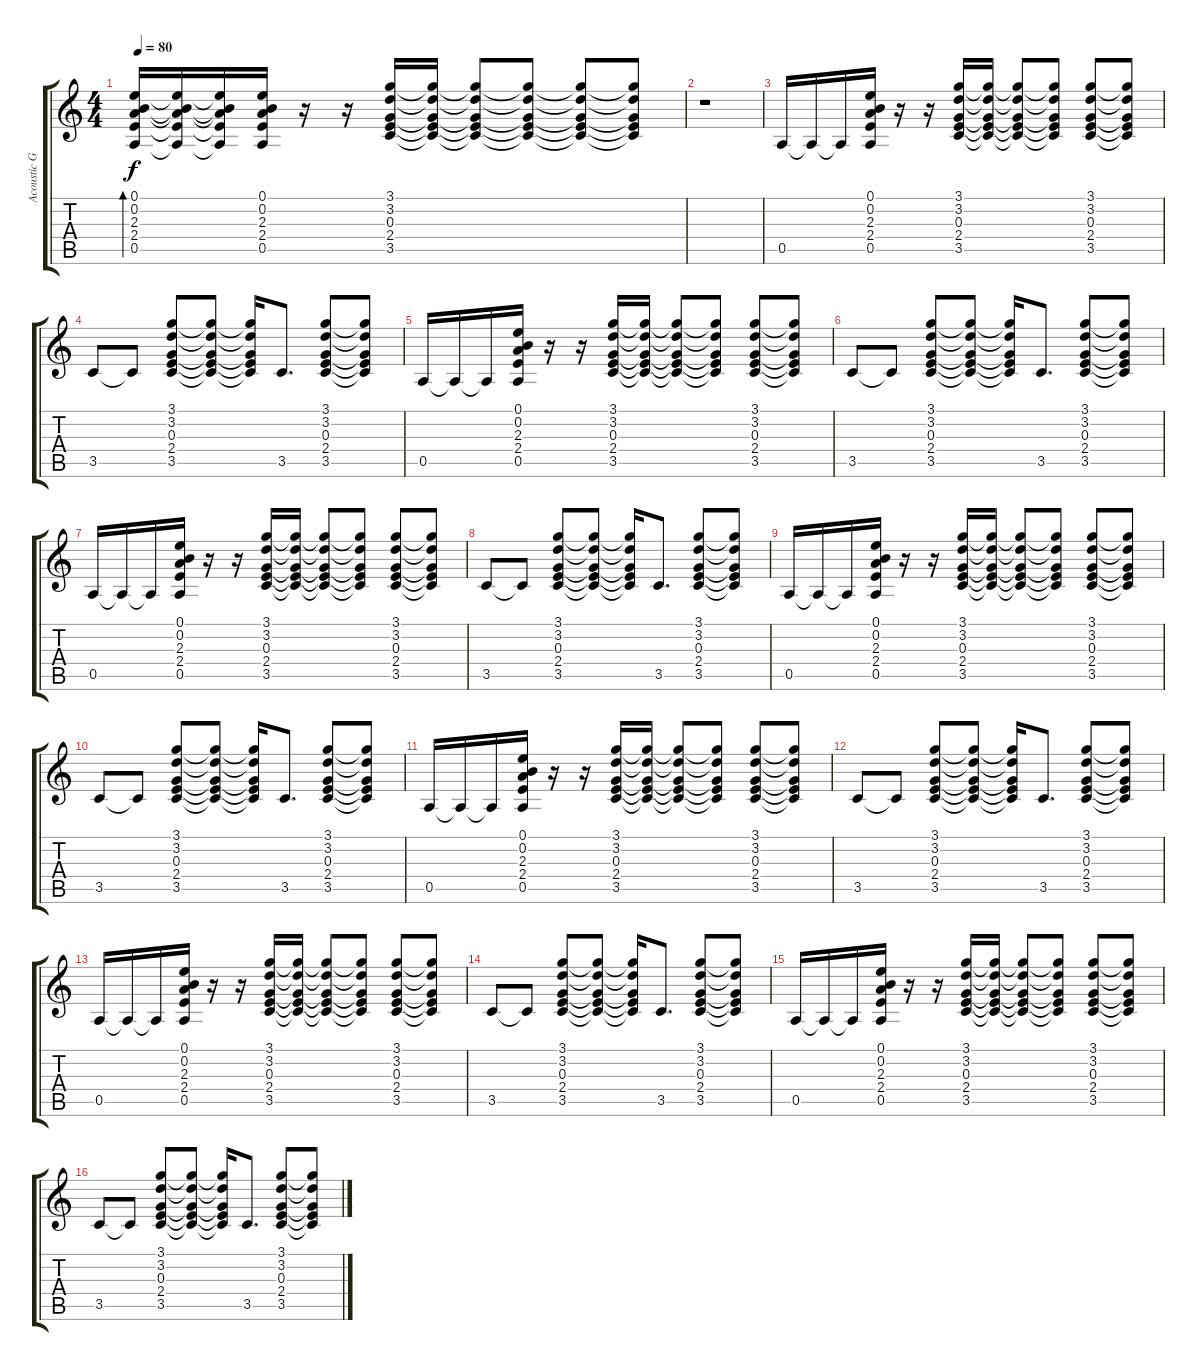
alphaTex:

\track ("Acoustic Guitar" "Acoustic G") {instrument acousticguitarsteel}
\staff {score tabs}
\tuning (E4 B3 G3 D3 A2 E2) {hide}
\ts (4 4)
\tempo 80
\clef g2
\ks c
(0.1 0.2 2.3 2.4 0.5).16{bd 120 dy f instrument acousticguitarsteel} (0.1{t} 0.2{t} 2.3{t} 2.4{t} 0.5{t}).16 (0.1{t} 0.2{t} 2.3{t} 2.4{t} 0.5{t}).16 (0.1 0.2 2.3 2.4 0.5).16 r.16 r.16 (3.1 3.2 0.3 2.4 3.5).16 (3.1{t} 3.2{t} 0.3{t} 2.4{t} 3.5{t}).16 (3.1{t} 3.2{t} 0.3{t} 2.4{t} 3.5{t}).8 (3.1{t} 3.2{t} 0.3{t} 2.4{t} 3.5{t}).8 (3.1{t} 3.2{t} 0.3{t} 2.4{t} 3.5{t}).8 (3.1{t} 3.2{t} 0.3{t} 2.4{t} 3.5{t}).8 |
r.1 |
0.5.16 0.5{t}.16 0.5{t}.16 (0.1 0.2 2.3 2.4 0.5).16 r.16 r.16 (3.1 3.2 0.3 2.4 3.5).16 (3.1{t} 3.2{t} 0.3{t} 2.4{t} 3.5{t}).16 (3.1{t} 3.2{t} 0.3{t} 2.4{t} 3.5{t}).8 (3.1{t} 3.2{t} 0.3{t} 2.4{t} 3.5{t}).8 (3.1 3.2 0.3 2.4 3.5).8 (3.1{t} 3.2{t} 0.3{t} 2.4{t} 3.5{t}).8 |
3.5.8 3.5{t}.8 (3.1 3.2 0.3 2.4 3.5).8 (3.1{t} 3.2{t} 0.3{t} 2.4{t} 3.5{t}).8 (3.1{t} 3.2{t} 0.3{t} 2.4{t} 3.5{t}).16 3.5.8{d} (3.1 3.2 0.3 2.4 3.5).8 (3.1{t} 3.2{t} 0.3{t} 2.4{t} 3.5{t}).8 |
0.5.16 0.5{t}.16 0.5{t}.16 (0.1 0.2 2.3 2.4 0.5).16 r.16 r.16 (3.1 3.2 0.3 2.4 3.5).16 (3.1{t} 3.2{t} 0.3{t} 2.4{t} 3.5{t}).16 (3.1{t} 3.2{t} 0.3{t} 2.4{t} 3.5{t}).8 (3.1{t} 3.2{t} 0.3{t} 2.4{t} 3.5{t}).8 (3.1 3.2 0.3 2.4 3.5).8 (3.1{t} 3.2{t} 0.3{t} 2.4{t} 3.5{t}).8 |
3.5.8 3.5{t}.8 (3.1 3.2 0.3 2.4 3.5).8 (3.1{t} 3.2{t} 0.3{t} 2.4{t} 3.5{t}).8 (3.1{t} 3.2{t} 0.3{t} 2.4{t} 3.5{t}).16 3.5.8{d} (3.1 3.2 0.3 2.4 3.5).8 (3.1{t} 3.2{t} 0.3{t} 2.4{t} 3.5{t}).8 |
0.5.16 0.5{t}.16 0.5{t}.16 (0.1 0.2 2.3 2.4 0.5).16 r.16 r.16 (3.1 3.2 0.3 2.4 3.5).16 (3.1{t} 3.2{t} 0.3{t} 2.4{t} 3.5{t}).16 (3.1{t} 3.2{t} 0.3{t} 2.4{t} 3.5{t}).8 (3.1{t} 3.2{t} 0.3{t} 2.4{t} 3.5{t}).8 (3.1 3.2 0.3 2.4 3.5).8 (3.1{t} 3.2{t} 0.3{t} 2.4{t} 3.5{t}).8 |
3.5.8 3.5{t}.8 (3.1 3.2 0.3 2.4 3.5).8 (3.1{t} 3.2{t} 0.3{t} 2.4{t} 3.5{t}).8 (3.1{t} 3.2{t} 0.3{t} 2.4{t} 3.5{t}).16 3.5.8{d} (3.1 3.2 0.3 2.4 3.5).8 (3.1{t} 3.2{t} 0.3{t} 2.4{t} 3.5{t}).8 |
0.5.16 0.5{t}.16 0.5{t}.16 (0.1 0.2 2.3 2.4 0.5).16 r.16 r.16 (3.1 3.2 0.3 2.4 3.5).16 (3.1{t} 3.2{t} 0.3{t} 2.4{t} 3.5{t}).16 (3.1{t} 3.2{t} 0.3{t} 2.4{t} 3.5{t}).8 (3.1{t} 3.2{t} 0.3{t} 2.4{t} 3.5{t}).8 (3.1 3.2 0.3 2.4 3.5).8 (3.1{t} 3.2{t} 0.3{t} 2.4{t} 3.5{t}).8 |
3.5.8 3.5{t}.8 (3.1 3.2 0.3 2.4 3.5).8 (3.1{t} 3.2{t} 0.3{t} 2.4{t} 3.5{t}).8 (3.1{t} 3.2{t} 0.3{t} 2.4{t} 3.5{t}).16 3.5.8{d} (3.1 3.2 0.3 2.4 3.5).8 (3.1{t} 3.2{t} 0.3{t} 2.4{t} 3.5{t}).8 |
0.5.16 0.5{t}.16 0.5{t}.16 (0.1 0.2 2.3 2.4 0.5).16 r.16 r.16 (3.1 3.2 0.3 2.4 3.5).16 (3.1{t} 3.2{t} 0.3{t} 2.4{t} 3.5{t}).16 (3.1{t} 3.2{t} 0.3{t} 2.4{t} 3.5{t}).8 (3.1{t} 3.2{t} 0.3{t} 2.4{t} 3.5{t}).8 (3.1 3.2 0.3 2.4 3.5).8 (3.1{t} 3.2{t} 0.3{t} 2.4{t} 3.5{t}).8 |
3.5.8 3.5{t}.8 (3.1 3.2 0.3 2.4 3.5).8 (3.1{t} 3.2{t} 0.3{t} 2.4{t} 3.5{t}).8 (3.1{t} 3.2{t} 0.3{t} 2.4{t} 3.5{t}).16 3.5.8{d} (3.1 3.2 0.3 2.4 3.5).8 (3.1{t} 3.2{t} 0.3{t} 2.4{t} 3.5{t}).8 |
0.5.16 0.5{t}.16 0.5{t}.16 (0.1 0.2 2.3 2.4 0.5).16 r.16 r.16 (3.1 3.2 0.3 2.4 3.5).16 (3.1{t} 3.2{t} 0.3{t} 2.4{t} 3.5{t}).16 (3.1{t} 3.2{t} 0.3{t} 2.4{t} 3.5{t}).8 (3.1{t} 3.2{t} 0.3{t} 2.4{t} 3.5{t}).8 (3.1 3.2 0.3 2.4 3.5).8 (3.1{t} 3.2{t} 0.3{t} 2.4{t} 3.5{t}).8 |
3.5.8 3.5{t}.8 (3.1 3.2 0.3 2.4 3.5).8 (3.1{t} 3.2{t} 0.3{t} 2.4{t} 3.5{t}).8 (3.1{t} 3.2{t} 0.3{t} 2.4{t} 3.5{t}).16 3.5.8{d} (3.1 3.2 0.3 2.4 3.5).8 (3.1{t} 3.2{t} 0.3{t} 2.4{t} 3.5{t}).8 |
0.5.16 0.5{t}.16 0.5{t}.16 (0.1 0.2 2.3 2.4 0.5).16 r.16 r.16 (3.1 3.2 0.3 2.4 3.5).16 (3.1{t} 3.2{t} 0.3{t} 2.4{t} 3.5{t}).16 (3.1{t} 3.2{t} 0.3{t} 2.4{t} 3.5{t}).8 (3.1{t} 3.2{t} 0.3{t} 2.4{t} 3.5{t}).8 (3.1 3.2 0.3 2.4 3.5).8 (3.1{t} 3.2{t} 0.3{t} 2.4{t} 3.5{t}).8 |
3.5.8 3.5{t}.8 (3.1 3.2 0.3 2.4 3.5).8 (3.1{t} 3.2{t} 0.3{t} 2.4{t} 3.5{t}).8 (3.1{t} 3.2{t} 0.3{t} 2.4{t} 3.5{t}).16 3.5.8{d} (3.1 3.2 0.3 2.4 3.5).8 (3.1{t} 3.2{t} 0.3{t} 2.4{t} 3.5{t}).8
